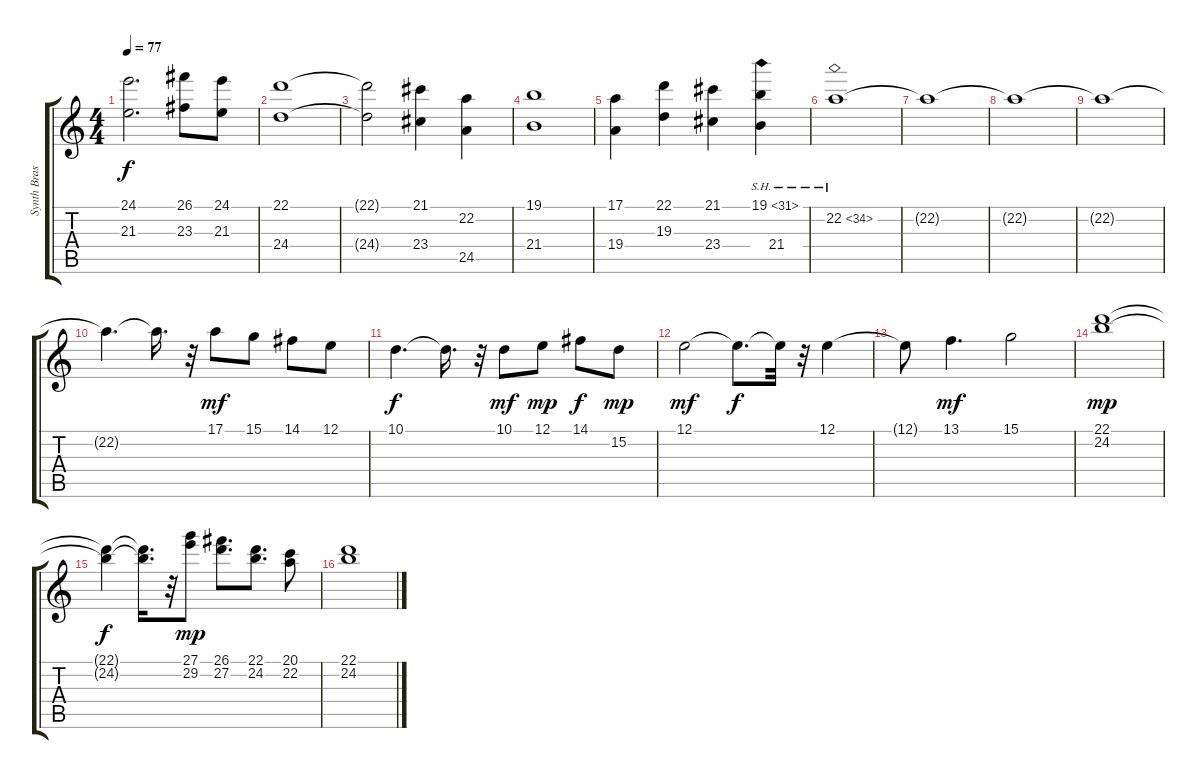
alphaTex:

\track ("Synth Brass 2" "Synth Bras") {instrument stringensemble2}
\staff {score tabs}
\tuning (E4 B3 G3 D3 A2 E2) {hide}
\ts (4 4)
\tempo 77
\clef g2
\ks c
(24.1 21.3).2{d dy f} (26.1 23.3).8 (24.1 21.3).8 |
(22.1 24.4).1 |
(22.1{t} 24.4{t}).2 (21.1 23.4).4 (22.2 24.5).4 |
(19.1 21.4).1 |
(17.1 19.4).4 (22.1 19.3).4 (21.1 23.4).4 (19.1{sh 12} 21.4).4 |
22.2{sh 12}.1 |
22.2{t}.1 |
22.2{t}.1 |
22.2{t}.1 |
22.2{t}.4{d} 22.2{t}.16{d} r.32 17.1.8{dy mf} 15.1.8 14.1.8 12.1.8 |
10.1.4{d dy f} 10.1{t}.16{d} r.32 10.1.8{dy mf} 12.1.8{dy mp} 14.1.8{dy f} 15.2.8{dy mp} |
12.1.2{dy mf} 12.1{t}.8{d dy f} 12.1{t}.32 r.32 12.1.4 |
12.1{t}.8 13.1.4{d dy mf} 15.1.2 |
(22.1 24.2).1{dy mp} |
(22.1{t} 24.2{t}).4{dy f} (22.1{t} 24.2{t}).16{d} r.32 (27.1 29.2).8{dy mp} (26.1 27.2).8{d} (22.1 24.2).8{d} (20.1 22.2).8 |
(22.1 24.2).1
